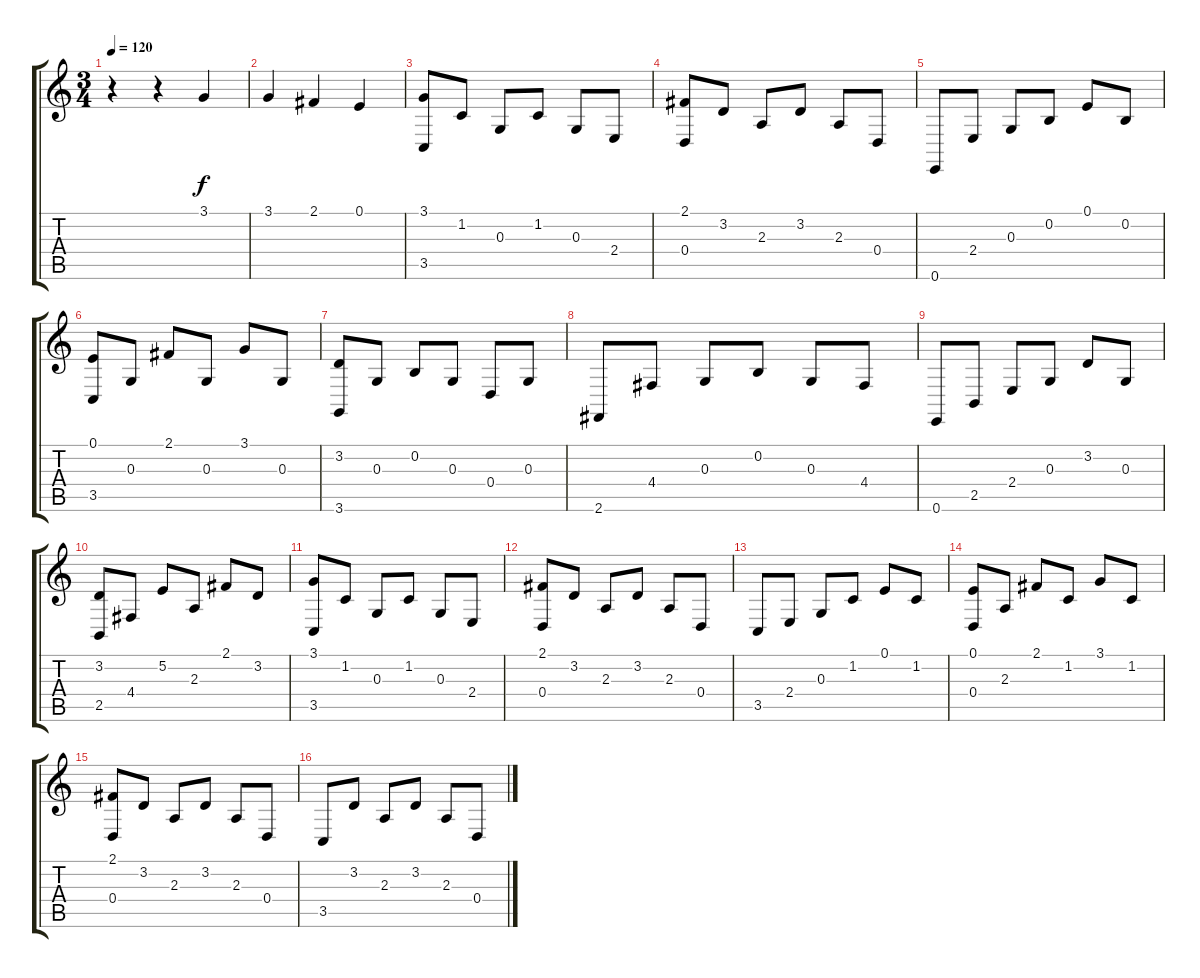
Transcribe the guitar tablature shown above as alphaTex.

\track "" {instrument acousticgrandpiano}
\staff {score tabs}
\tuning (E4 B3 G3 D3 A2 E2) {hide}
\ts (3 4)
\tempo 120
\clef g2
\ks c
r.4{dy f instrument acousticgrandpiano} r.4 3.1.4 |
3.1.4 2.1.4 0.1.4 |
(3.1 3.5).8 1.2.8 0.3.8 1.2.8 0.3.8 2.4.8 |
(2.1 0.4).8 3.2.8 2.3.8 3.2.8 2.3.8 0.4.8 |
0.6.8 2.4.8 0.3.8 0.2.8 0.1.8 0.2.8 |
(0.1 3.5).8 0.3.8 2.1.8 0.3.8 3.1.8 0.3.8 |
(3.2 3.6).8 0.3.8 0.2.8 0.3.8 0.4.8 0.3.8 |
2.6.8 4.4.8 0.3.8 0.2.8 0.3.8 4.4.8 |
0.6.8 2.5.8 2.4.8 0.3.8 3.2.8 0.3.8 |
(3.2 2.5).8 4.4.8 5.2.8 2.3.8 2.1.8 3.2.8 |
(3.1 3.5).8 1.2.8 0.3.8 1.2.8 0.3.8 2.4.8 |
(2.1 0.4).8 3.2.8 2.3.8 3.2.8 2.3.8 0.4.8 |
3.5.8 2.4.8 0.3.8 1.2.8 0.1.8 1.2.8 |
(0.1 0.4).8 2.3.8 2.1.8 1.2.8 3.1.8 1.2.8 |
(2.1 0.4).8 3.2.8 2.3.8 3.2.8 2.3.8 0.4.8 |
3.5.8 3.2.8 2.3.8 3.2.8 2.3.8 0.4.8
